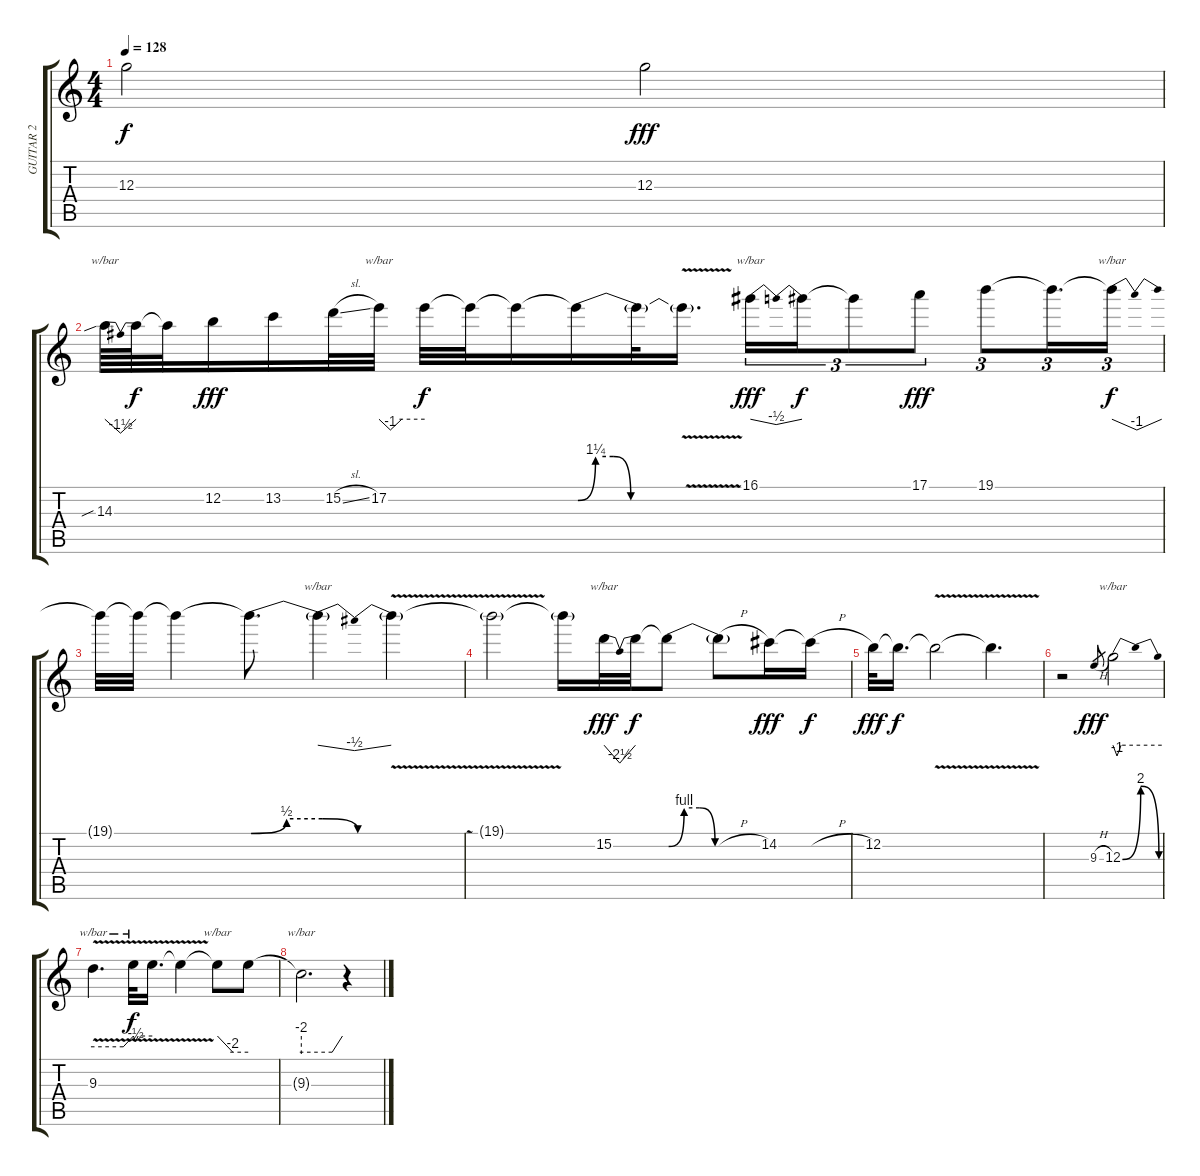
\track ("GUITAR 2" "GUITAR 2") {instrument overdrivenguitar}
\staff {score tabs}
\tuning (E4 B3 G3 D3 A2 E2) {hide}
\ts (4 4)
\tempo 128
\clef g2
\ks aminor
12.3{t}.2{dy f} 12.3.2{dy fff} |
14.3{sib}.64{tbe (dip default 0 0 30 -6 60 0)} 14.3{t}.64{dy f} 14.3{t}.32 12.2.16{dy fff} 13.2.16 15.2{sl}.32 17.2.32{tbe (custom default 0 0 15 -4 30 0 60 0)} 17.2{t}.32{dy f} 17.2{t}.32 17.2{t}.16 17.2{be (custom 0 0 10 5 20 5 30 0 60 0) t}.16 17.2{t}.32 17.2{v t}.16{d} 16.1.16{tu (3 2) tbe (dip default 0 0 30 -2 60 0) dy fff} 16.1{t}.16{tu (3 2) dy f} 16.1{t}.8{tu (3 2)} 17.1.8{tu (3 2) dy fff} 19.1.8{tu (3 2)} 19.1{t}.16{d tu (3 2)} 19.1{t}.16{tu (3 2) tbe (dip default 0 0 30 -4 60 0) dy f} |
19.1{t}.32 19.1{t}.32 19.1{t}.4 19.1{be (custom 0 0 10 2 20 2 30 0 60 0) t}.8{d} 19.1{t}.4{tbe (dip default 0 0 30 -2 60 0)} 19.1{v t}.4 |
19.1{t}.2 19.1{t}.16 15.2.32{tbe (dip default 0 0 30 -10 60 0) dy fff} 15.2{t}.32{dy f} 15.2{be (custom 0 0 10 4 20 4 30 0 60 0) t}.8 15.2{h t}.8 14.2.16{dy fff} 14.2{h t}.16{dy f} |
12.2.32{dy fff} 12.2{t}.16{d dy f} 12.2{v t}.2 12.2{t}.4{d} |
r.2 9.3{h}.8{gr dy fff} 12.3{be (bendrelease 0 0 15 8 45 8 60 0)}.2{tbe (custom default 0 0 5 -4 10 0 60 0)} |
9.3{v}.4{d tbe (custom default 0 -4 45 -4 60 0)} 9.3{t}.32{tbe (custom default 0 0 7 -2 15 0 60 0) dy f} 9.3{v t}.16{d} 9.3{t}.4 9.3{t}.8{tbe (custom default 0 0 30 -8 60 -8)} 9.3{t}.8 |
9.3{t}.2{d tbe (custom default 0 -8 45 -8 60 0)} r.4
